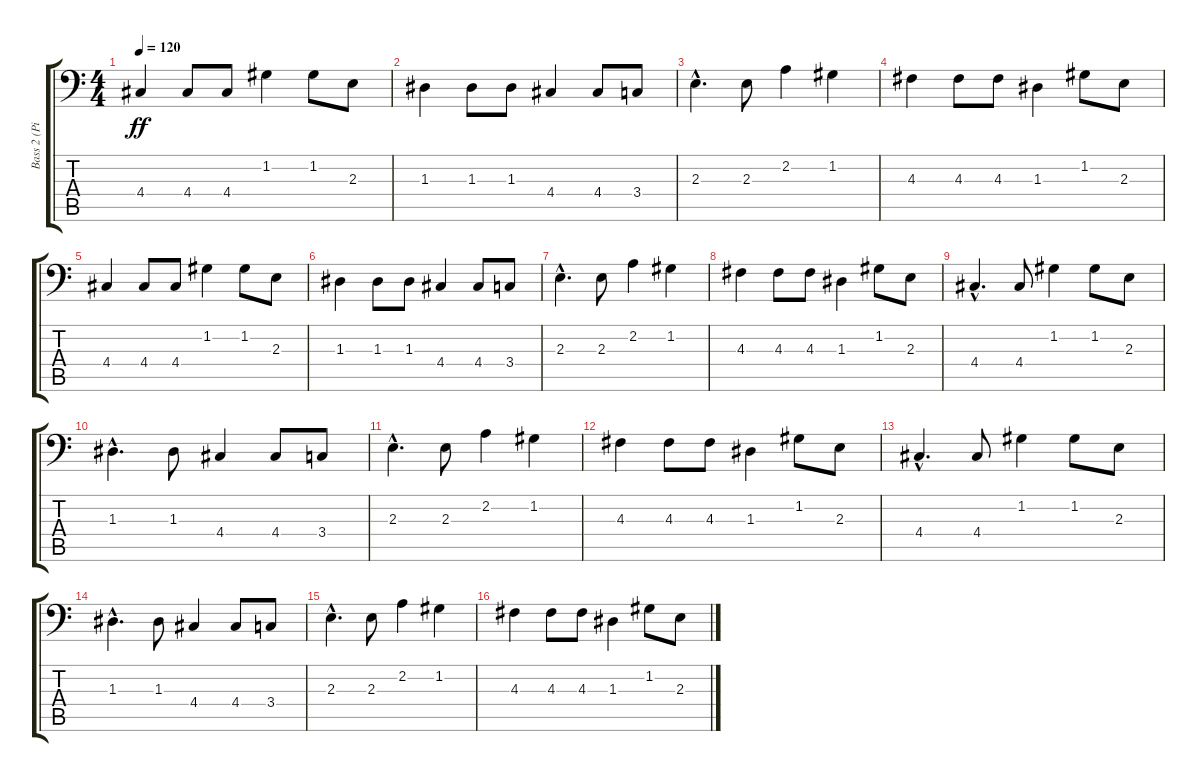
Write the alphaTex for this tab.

\track ("Bass 2 (Pick)" "Bass 2 (Pi") {instrument electricbasspick}
\staff {score tabs}
\tuning (C3 G2 D2 A1 E1 B0) {hide}
\ts (4 4)
\tempo 120
\clef f4
\ks c
4.4.4{dy ff} 4.4.8 4.4.8 1.2.4 1.2.8 2.3.8 |
1.3.4 1.3.8 1.3.8 4.4.4 4.4.8 3.4.8 |
2.3{hac}.4{d} 2.3.8 2.2.4 1.2.4 |
4.3.4 4.3.8 4.3.8 1.3.4 1.2.8 2.3.8 |
4.4.4 4.4.8 4.4.8 1.2.4 1.2.8 2.3.8 |
1.3.4 1.3.8 1.3.8 4.4.4 4.4.8 3.4.8 |
2.3{hac}.4{d} 2.3.8 2.2.4 1.2.4 |
4.3.4 4.3.8 4.3.8 1.3.4 1.2.8 2.3.8 |
4.4{hac}.4{d} 4.4.8 1.2.4 1.2.8 2.3.8 |
1.3{hac}.4{d} 1.3.8 4.4.4 4.4.8 3.4.8 |
2.3{hac}.4{d} 2.3.8 2.2.4 1.2.4 |
4.3.4 4.3.8 4.3.8 1.3.4 1.2.8 2.3.8 |
4.4{hac}.4{d} 4.4.8 1.2.4 1.2.8 2.3.8 |
1.3{hac}.4{d} 1.3.8 4.4.4 4.4.8 3.4.8 |
2.3{hac}.4{d} 2.3.8 2.2.4 1.2.4 |
4.3.4 4.3.8 4.3.8 1.3.4 1.2.8 2.3.8
